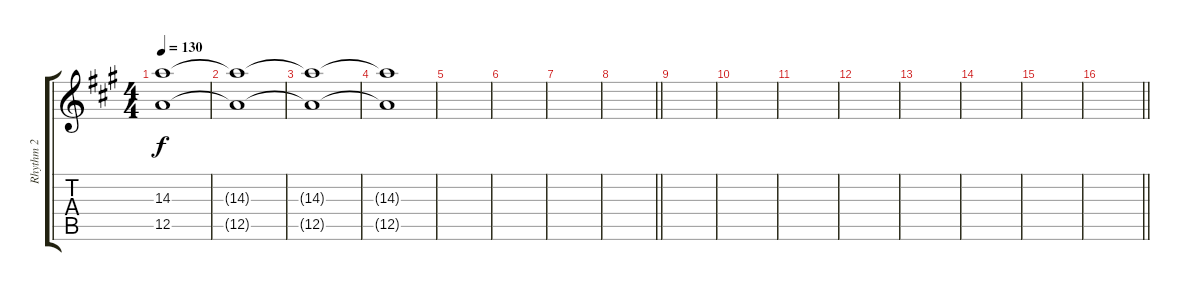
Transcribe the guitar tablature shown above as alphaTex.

\track ("Rhythm 2" "Rhythm 2") {instrument distortionguitar}
\staff {score tabs}
\tuning (E4 B3 G3 D3 A2 E2) {hide}
\ts (4 4)
\tempo 130
\clef g2
\ks a
(14.3 12.5).1{dy f volume 0} |
(14.3{t} 12.5{t}).1 |
(14.3{t} 12.5{t}).1 |
(14.3{t} 12.5{t}).1 |
|
|
|
\barLineRight lightlight
|
|
|
|
|
|
|
|
\barLineRight lightlight
